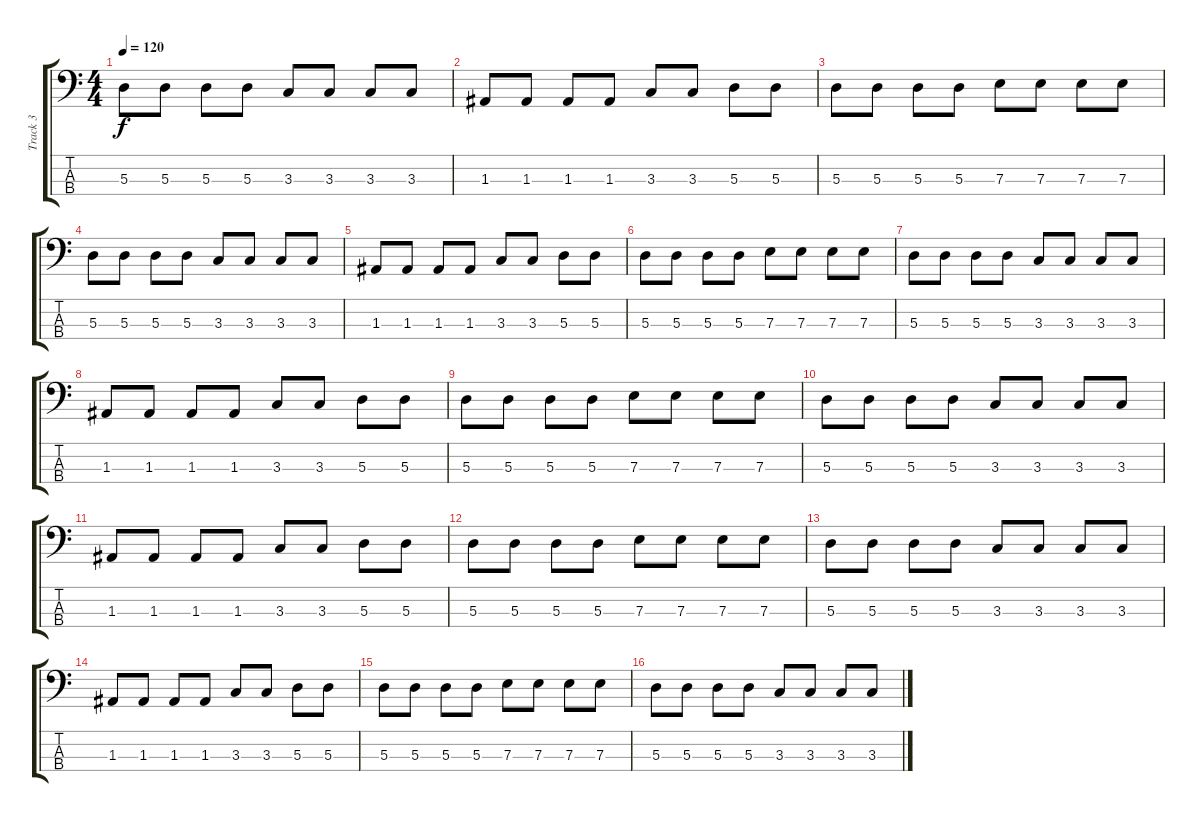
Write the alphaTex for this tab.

\track ("Track 3" "Track 3") {instrument electricbassfinger}
\staff {score tabs}
\tuning (G2 D2 A1 E1) {hide}
\ts (4 4)
\tempo 120
\clef f4
\ks c
5.3.8{dy f} 5.3.8 5.3.8 5.3.8 3.3.8 3.3.8 3.3.8 3.3.8 |
1.3.8 1.3.8 1.3.8 1.3.8 3.3.8 3.3.8 5.3.8 5.3.8 |
5.3.8 5.3.8 5.3.8 5.3.8 7.3.8 7.3.8 7.3.8 7.3.8 |
5.3.8 5.3.8 5.3.8 5.3.8 3.3.8 3.3.8 3.3.8 3.3.8 |
1.3.8 1.3.8 1.3.8 1.3.8 3.3.8 3.3.8 5.3.8 5.3.8 |
5.3.8 5.3.8 5.3.8 5.3.8 7.3.8 7.3.8 7.3.8 7.3.8 |
5.3.8 5.3.8 5.3.8 5.3.8 3.3.8 3.3.8 3.3.8 3.3.8 |
1.3.8 1.3.8 1.3.8 1.3.8 3.3.8 3.3.8 5.3.8 5.3.8 |
5.3.8 5.3.8 5.3.8 5.3.8 7.3.8 7.3.8 7.3.8 7.3.8 |
5.3.8 5.3.8 5.3.8 5.3.8 3.3.8 3.3.8 3.3.8 3.3.8 |
1.3.8 1.3.8 1.3.8 1.3.8 3.3.8 3.3.8 5.3.8 5.3.8 |
5.3.8 5.3.8 5.3.8 5.3.8 7.3.8 7.3.8 7.3.8 7.3.8 |
5.3.8 5.3.8 5.3.8 5.3.8 3.3.8 3.3.8 3.3.8 3.3.8 |
1.3.8 1.3.8 1.3.8 1.3.8 3.3.8 3.3.8 5.3.8 5.3.8 |
5.3.8 5.3.8 5.3.8 5.3.8 7.3.8 7.3.8 7.3.8 7.3.8 |
5.3.8 5.3.8 5.3.8 5.3.8 3.3.8 3.3.8 3.3.8 3.3.8
